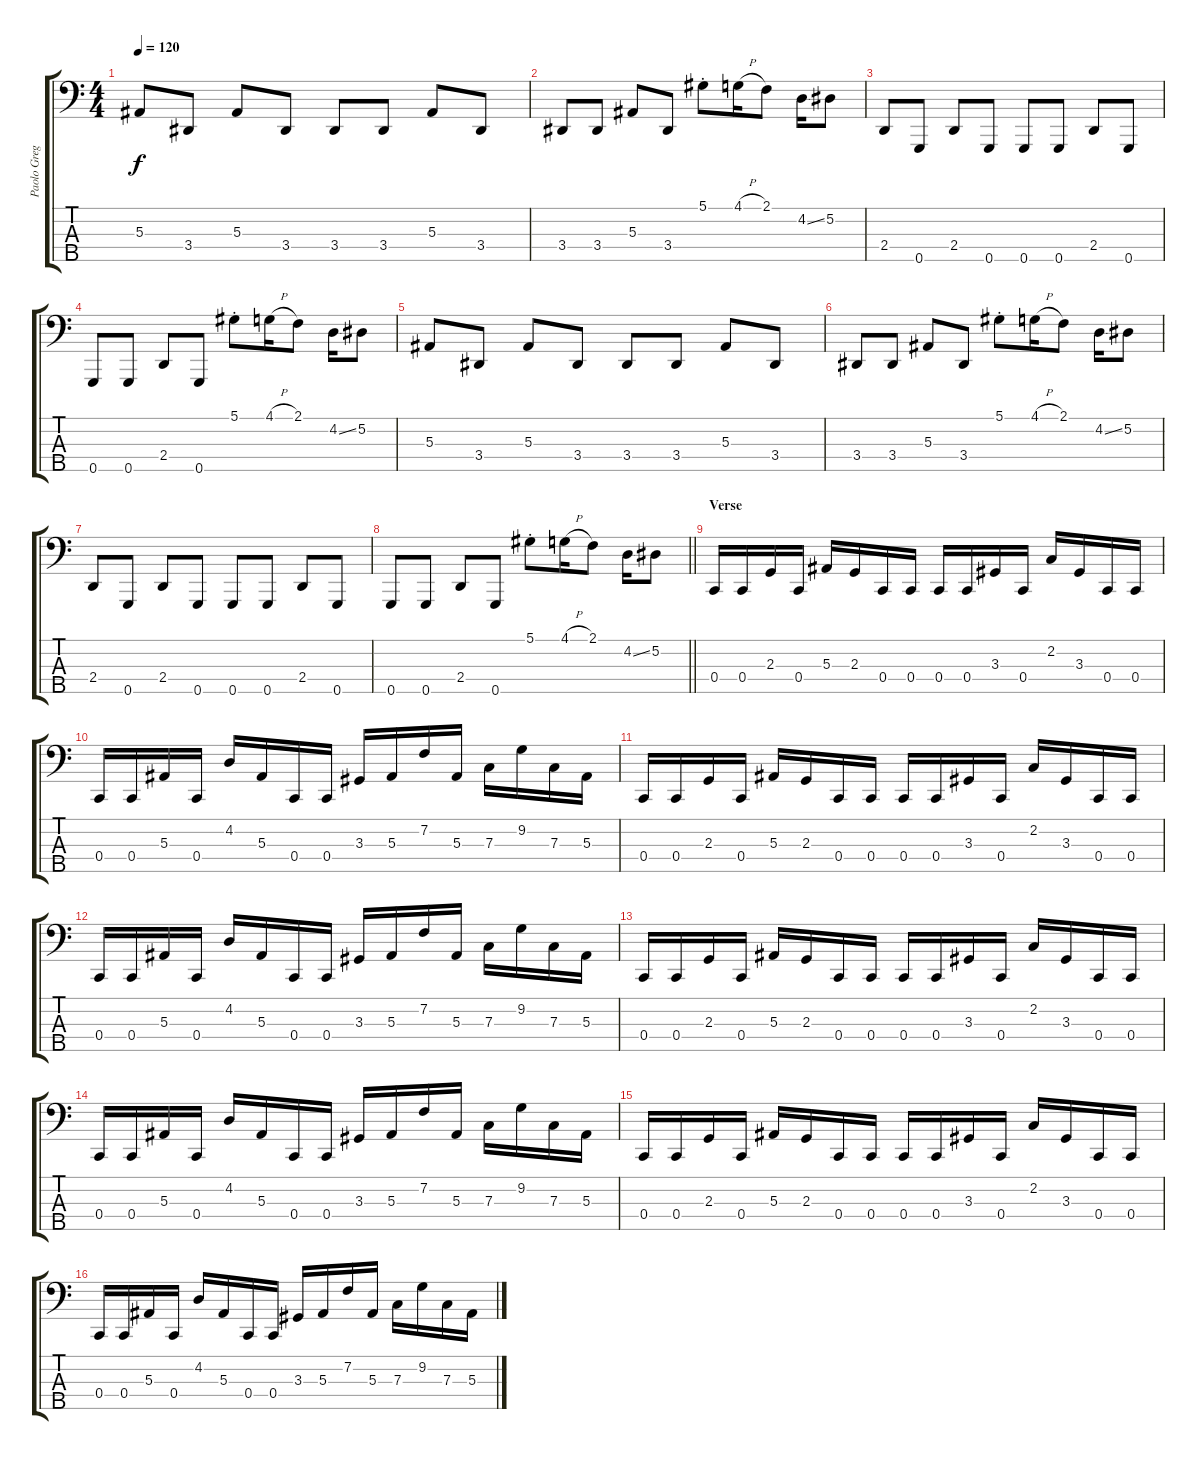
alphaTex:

\track ("Paolo Gregoletto" "Paolo Greg") {instrument electricbassfinger}
\staff {score tabs}
\tuning (Eb2 Bb1 F1 C1 G0) {hide}
\ts (4 4)
\tempo 120
\clef f4
\ks c
5.3.8{dy f} 3.4.8 5.3.8 3.4.8 3.4.8 3.4.8 5.3.8 3.4.8 |
3.4.8 3.4.8 5.3.8 3.4.8 5.1{st}.8 4.1{h}.16 2.1.8 4.2{ss}.16 5.2.8 |
2.4.8 0.5.8 2.4.8 0.5.8 0.5.8 0.5.8 2.4.8 0.5.8 |
0.5.8 0.5.8 2.4.8 0.5.8 5.1{st}.8 4.1{h}.16 2.1.8 4.2{ss}.16 5.2.8 |
5.3.8 3.4.8 5.3.8 3.4.8 3.4.8 3.4.8 5.3.8 3.4.8 |
3.4.8 3.4.8 5.3.8 3.4.8 5.1{st}.8 4.1{h}.16 2.1.8 4.2{ss}.16 5.2.8 |
2.4.8 0.5.8 2.4.8 0.5.8 0.5.8 0.5.8 2.4.8 0.5.8 |
\barLineRight lightlight
0.5.8 0.5.8 2.4.8 0.5.8 5.1{st}.8 4.1{h}.16 2.1.8 4.2{ss}.16 5.2.8 |
\section ("" "Verse")
0.4.16 0.4.16 2.3.16 0.4.16 5.3.16 2.3.16 0.4.16 0.4.16 0.4.16 0.4.16 3.3.16 0.4.16 2.2.16 3.3.16 0.4.16 0.4.16 |
0.4.16 0.4.16 5.3.16 0.4.16 4.2.16 5.3.16 0.4.16 0.4.16 3.3.16 5.3.16 7.2.16 5.3.16 7.3.16 9.2.16 7.3.16 5.3.16 |
0.4.16 0.4.16 2.3.16 0.4.16 5.3.16 2.3.16 0.4.16 0.4.16 0.4.16 0.4.16 3.3.16 0.4.16 2.2.16 3.3.16 0.4.16 0.4.16 |
0.4.16 0.4.16 5.3.16 0.4.16 4.2.16 5.3.16 0.4.16 0.4.16 3.3.16 5.3.16 7.2.16 5.3.16 7.3.16 9.2.16 7.3.16 5.3.16 |
0.4.16 0.4.16 2.3.16 0.4.16 5.3.16 2.3.16 0.4.16 0.4.16 0.4.16 0.4.16 3.3.16 0.4.16 2.2.16 3.3.16 0.4.16 0.4.16 |
0.4.16 0.4.16 5.3.16 0.4.16 4.2.16 5.3.16 0.4.16 0.4.16 3.3.16 5.3.16 7.2.16 5.3.16 7.3.16 9.2.16 7.3.16 5.3.16 |
0.4.16 0.4.16 2.3.16 0.4.16 5.3.16 2.3.16 0.4.16 0.4.16 0.4.16 0.4.16 3.3.16 0.4.16 2.2.16 3.3.16 0.4.16 0.4.16 |
0.4.16 0.4.16 5.3.16 0.4.16 4.2.16 5.3.16 0.4.16 0.4.16 3.3.16 5.3.16 7.2.16 5.3.16 7.3.16 9.2.16 7.3.16 5.3.16
